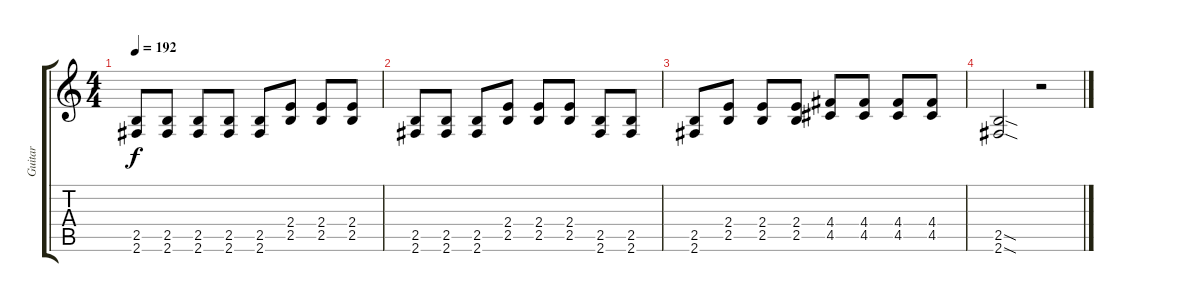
\track ("Guitar" "Guitar") {instrument distortionguitar}
\staff {score tabs}
\tuning (E4 B3 G3 D3 A2 E2) {hide}
\ts (4 4)
\tempo 192
\clef g2
\ks c
(2.5 2.6).8{dy f} (2.5 2.6).8 (2.5 2.6).8 (2.5 2.6).8 (2.5 2.6).8 (2.4 2.5).8 (2.4 2.5).8 (2.4 2.5).8 |
(2.5 2.6).8 (2.5 2.6).8 (2.5 2.6).8 (2.4 2.5).8 (2.4 2.5).8 (2.4 2.5).8 (2.5 2.6).8 (2.5 2.6).8 |
(2.5 2.6).8 (2.4 2.5).8 (2.4 2.5).8 (2.4 2.5).8 (4.4 4.5).8 (4.4 4.5).8 (4.4 4.5).8 (4.4 4.5).8 |
(2.5{sod} 2.6{sod}).2 r.2
